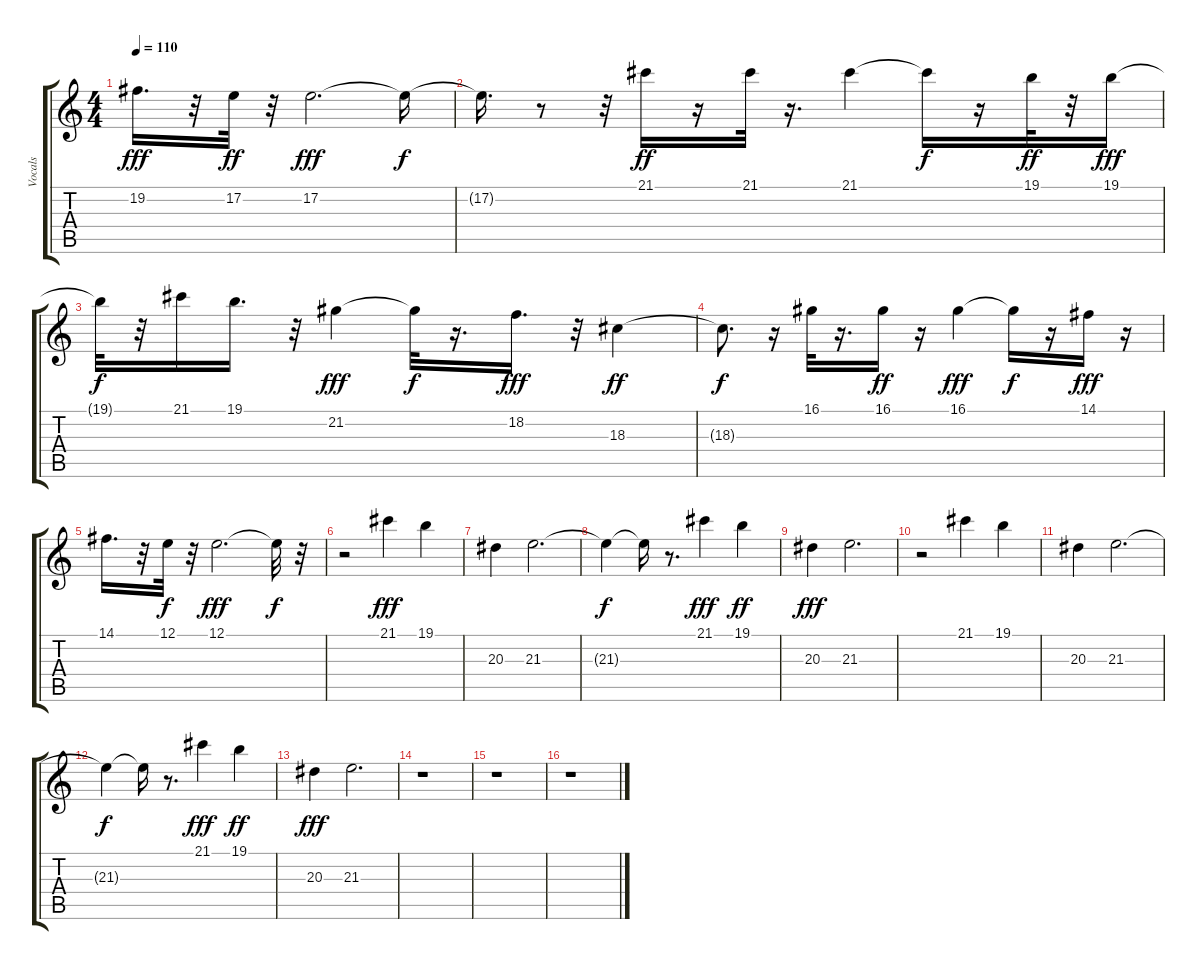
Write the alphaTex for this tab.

\track ("Vocals" "Vocals") {instrument stringensemble1}
\staff {score tabs}
\tuning (E4 B3 G3 D3 A2 E2) {hide}
\ts (4 4)
\tempo 110
\clef g2
\ks c
19.2.16{d dy fff} r.32 17.2.32{dy ff} r.32 17.2.2{d dy fff} 17.2{t}.16{dy f} |
17.2{t}.16{d} r.8 r.32 21.1.16{dy ff} r.16 21.1.32 r.16{d} 21.1.4 21.1{t}.16{dy f} r.16 19.1.32{dy ff} r.32 19.1.16{dy fff} |
19.1{t}.32{dy f} r.32 21.1.16 19.1.16{d} r.32 21.2.4{dy fff} 21.2{t}.32{dy f} r.16{d} 18.2.16{d dy fff} r.32 18.3.4{dy ff} |
18.3{t}.8{d dy f} r.16 16.1.32 r.16{d} 16.1.16{dy ff} r.16 16.1.4{dy fff} 16.1{t}.16{dy f} r.16 14.1.16{dy fff} r.16 |
14.1.16{d} r.32 12.1.32{dy f} r.32 12.1.2{d dy fff} 12.1{t}.32{dy f} r.32 |
r.2 21.1.4{dy fff} 19.1.4 |
20.3.4 21.3.2{d} |
21.3{t}.4{dy f} 21.3{t}.16 r.8{d} 21.1.4{dy fff} 19.1.4{dy ff} |
20.3.4{dy fff} 21.3.2{d} |
r.2 21.1.4 19.1.4 |
20.3.4 21.3.2{d} |
21.3{t}.4{dy f} 21.3{t}.16 r.8{d} 21.1.4{dy fff} 19.1.4{dy ff} |
20.3.4{dy fff} 21.3.2{d} |
r.1 |
r.1 |
r.1
